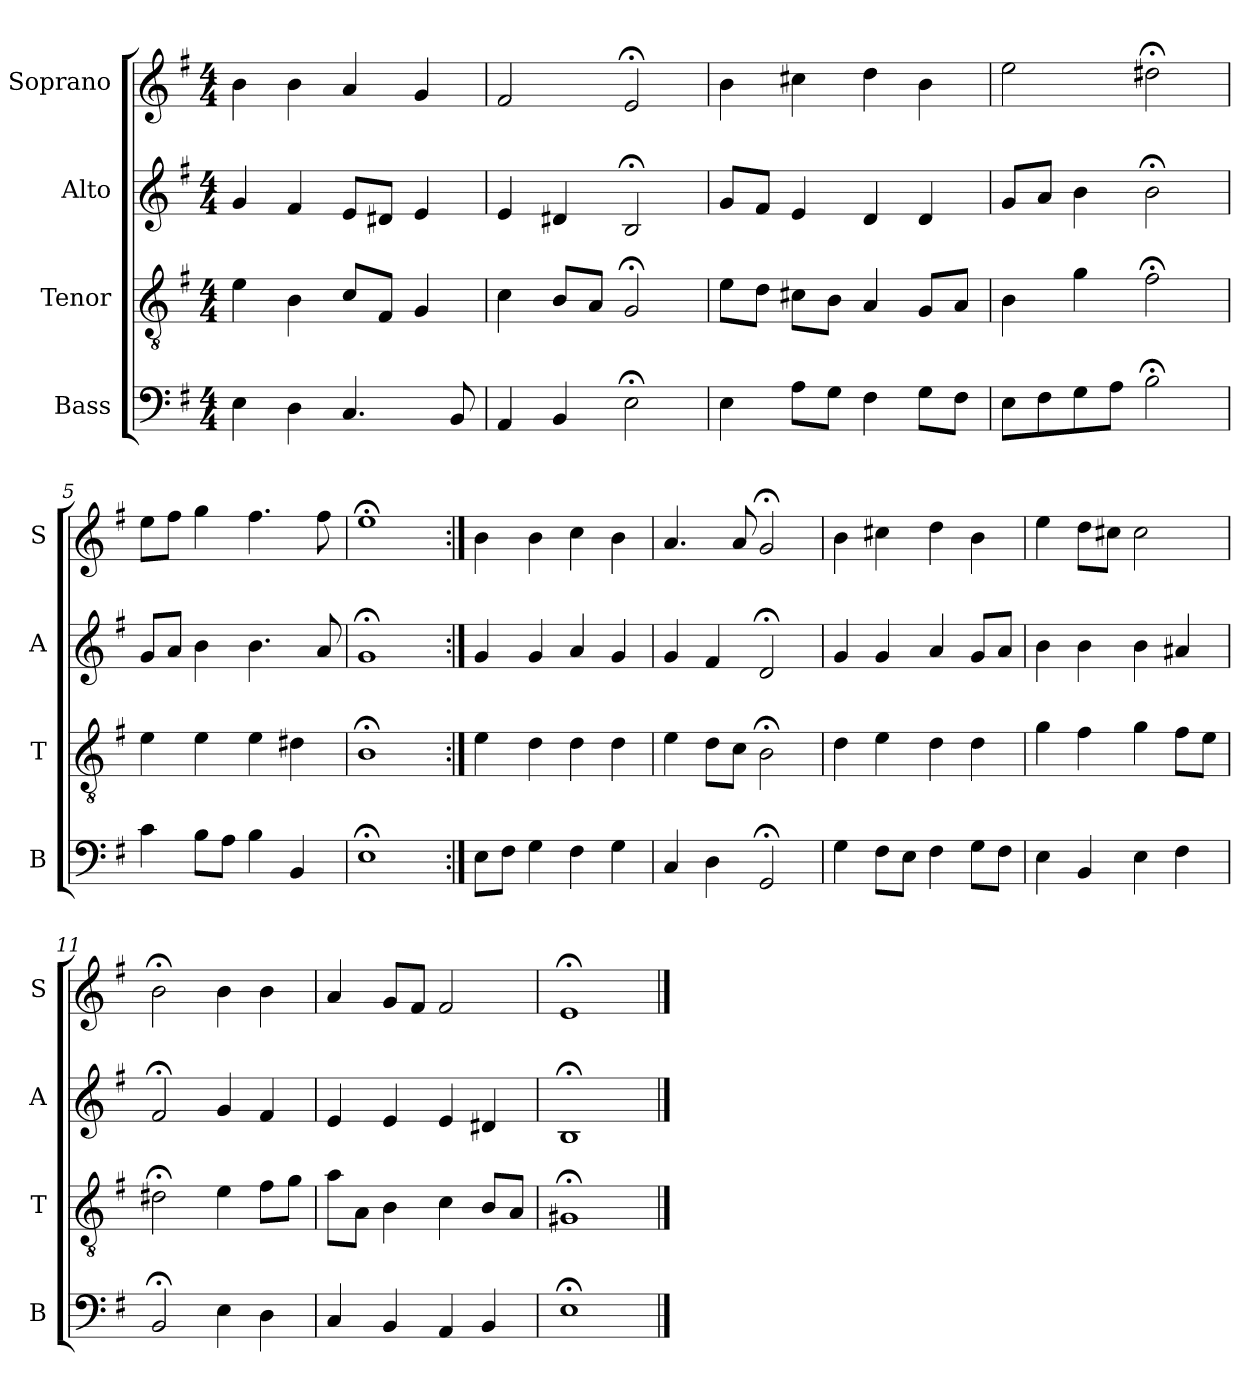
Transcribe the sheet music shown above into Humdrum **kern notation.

**kern	**kern	**kern	**kern
*part4	*part3	*part2	*part1
*staff4	*staff3	*staff2	*staff1
*I"Bass	*I"Tenor	*I"Alto	*I"Soprano
*I'B	*I'T	*I'A	*I'S
*clefF4	*clefGv2	*clefG2	*clefG2
*k[f#]	*k[f#]	*k[f#]	*k[f#]
*e:	*e:	*e:	*e:
*M4/4	*M4/4	*M4/4	*M4/4
*MM100	*MM100	*MM100	*MM100
=1	=1	=1	=1
4E	4e	4g	4b
4D	4B	4f#	4b
4.C	8cL	8eL	4a
.	8F#J	8d#XJ	.
.	4G	4e	4g
8BB	.	.	.
=2	=2	=2	=2
4AA	4c	4e	2f#
4BB	8BL	4d#X	.
.	8AJ	.	.
2E;<	2G;<	2B;<	2e;<
=3	=3	=3	=3
4E	8eL	8gL	4b
.	8dJ	8f#J	.
8AL	8c#XL	4e	4cc#X
8GJ	8BJ	.	.
4F#	4A	4d	4dd
8GL	8GL	4d	4b
8F#J	8AJ	.	.
=4	=4	=4	=4
8EL	4B	8gL	2ee
8F#	.	8aJ	.
8G	4g	4b	.
8AJ	.	.	.
2B;<	2f#;<	2b;<	2dd#X;<
=5	=5	=5	=5
4c	4e	8gL	8eeL
.	.	8aJ	8ff#J
8BL	4e	4b	4gg
8AJ	.	.	.
4B	4e	4.b	4.ff#
4BB	4d#X	.	.
.	.	8a	8ff#
=6	=6	=6	=6
1E;<	1B;<	1g;<	1ee;<
=7:|!	=7:|!	=7:|!	=7:|!
8EL	4e	4g	4b
8F#J	.	.	.
4G	4d	4g	4b
4F#	4d	4a	4cc
4G	4d	4g	4b
=8	=8	=8	=8
4C	4e	4g	4.a
4D	8dL	4f#	.
.	8cJ	.	8a
2GG;<	2B;<	2d;<	2g;<
=9	=9	=9	=9
4G	4d	4g	4b
8F#L	4e	4g	4cc#X
8EJ	.	.	.
4F#	4d	4a	4dd
8GL	4d	8gL	4b
8F#J	.	8aJ	.
=10	=10	=10	=10
4E	4g	4b	4ee
4BB	4f#	4b	8ddL
.	.	.	8cc#XJ
4E	4g	4b	2cc#
4F#	8f#L	4a#X	.
.	8eJ	.	.
=11	=11	=11	=11
2BB;<	2d#X;<	2f#;<	2b;<
4E	4e	4g	4b
4D	8f#L	4f#	4b
.	8gJ	.	.
=12	=12	=12	=12
4C	8aL	4e	4a
.	8AJ	.	.
4BB	4B	4e	8gL
.	.	.	8f#J
4AA	4c	4e	2f#
4BB	8BL	4d#X	.
.	8AJ	.	.
=13	=13	=13	=13
1E;<	1G#X;<	1B;<	1e;<
==	==	==	==
*-	*-	*-	*-
